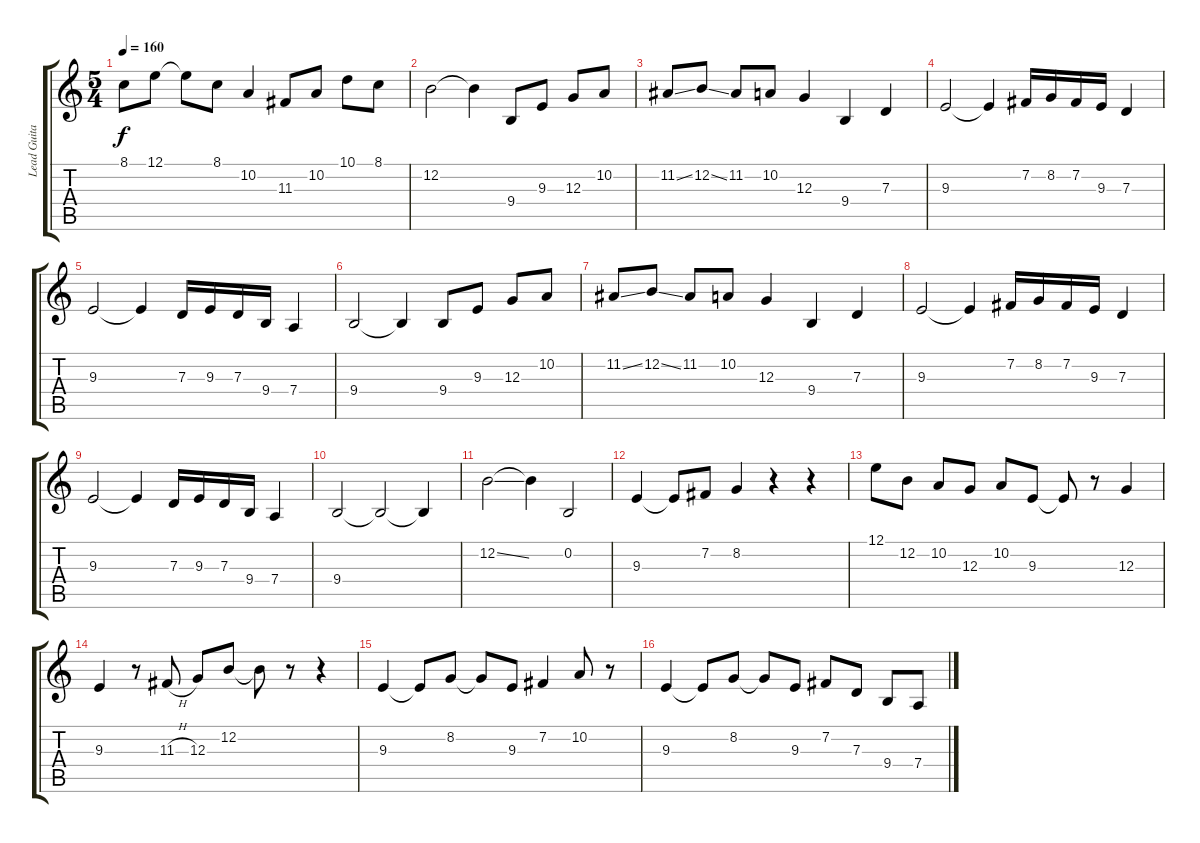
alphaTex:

\track ("Lead Guitar" "Lead Guita") {instrument viola}
\staff {score tabs}
\tuning (E4 B3 G3 D3 A2 E2) {hide}
\ts (5 4)
\tempo 160
\clef g2
\ks c
8.1.8{dy f} 12.1.8 12.1{t}.8 8.1.8 10.2.4 11.3.8 10.2.8 10.1.8 8.1.8 |
12.2.2 12.2{t}.4 9.4.8 9.3.8 12.3.8 10.2.8 |
11.2{ss}.8 12.2{ss}.8 11.2.8 10.2.8 12.3.4 9.4.4 7.3.4 |
9.3.2 9.3{t}.4 7.2.16 8.2.16 7.2.16 9.3.16 7.3.4 |
9.3.2 9.3{t}.4 7.3.16 9.3.16 7.3.16 9.4.16 7.4.4 |
9.4.2 9.4{t}.4 9.4.8 9.3.8 12.3.8 10.2.8 |
11.2{ss}.8 12.2{ss}.8 11.2.8 10.2.8 12.3.4 9.4.4 7.3.4 |
9.3.2 9.3{t}.4 7.2.16 8.2.16 7.2.16 9.3.16 7.3.4 |
9.3.2 9.3{t}.4 7.3.16 9.3.16 7.3.16 9.4.16 7.4.4 |
9.4.2 9.4{t}.2 9.4{t}.4 |
12.2{ss}.2 12.2{t}.4 0.2.2 |
9.3.4 9.3{t}.8 7.2.8 8.2.4 r.4 r.4 |
12.1.8 12.2.8 10.2.8 12.3.8 10.2.8 9.3.8 9.3{t}.8 r.8 12.3.4 |
9.3.4 r.8 11.3{h}.8 12.3.8 12.2.8 12.2{t}.8 r.8 r.4 |
9.3.4 9.3{t}.8 8.2.8 8.2{t}.8 9.3.8 7.2.4 10.2.8 r.8 |
9.3.4 9.3{t}.8 8.2.8 8.2{t}.8 9.3.8 7.2.8 7.3.8 9.4.8 7.4.8
